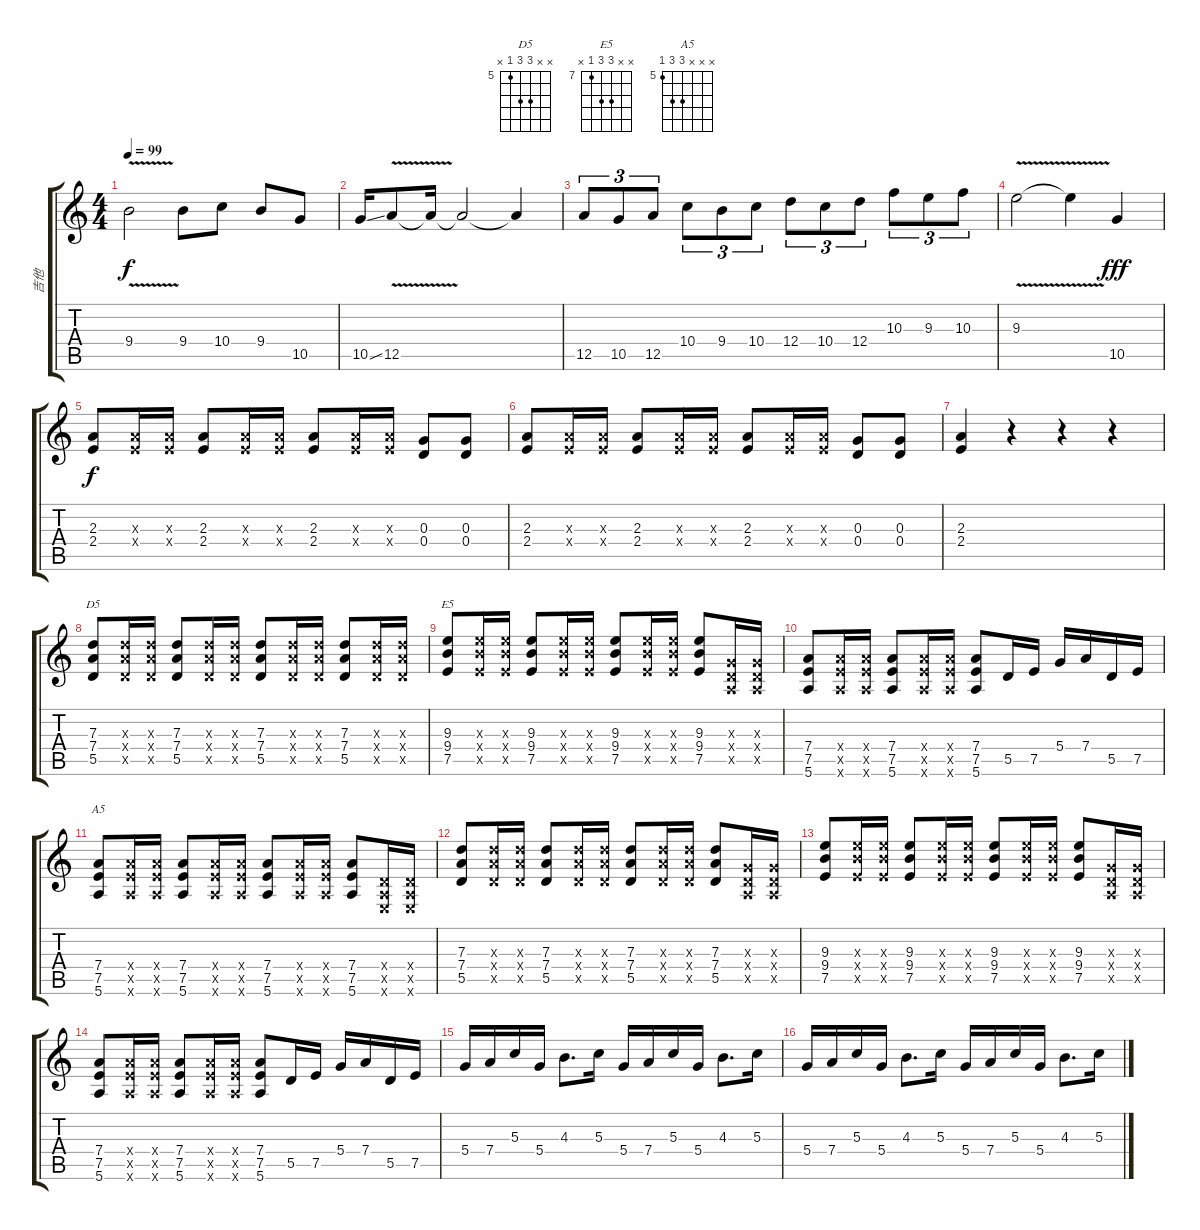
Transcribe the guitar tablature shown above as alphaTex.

\track ("吉他" "吉他") {instrument overdrivenguitar}
\staff {score tabs}
\tuning (E4 B3 G3 D3 A2 E2) {hide}
\chord ("D5" x x 7 7 5 x) {firstfret 5}
\chord ("E5" x x 9 9 7 x) {firstfret 7}
\chord ("A5" x x x 7 7 5) {firstfret 5}
\ts (4 4)
\tempo 99
\clef g2
\ks c
9.4{v}.2{dy f volume 10} 9.4.8 10.4.8 9.4.8 10.5.8 |
10.5{ss}.16 12.5{v}.8 12.5{t}.16 12.5{t}.2 12.5{t}.4 |
12.5.8{tu (3 2)} 10.5.8{tu (3 2)} 12.5.8{tu (3 2)} 10.4.8{tu (3 2)} 9.4.8{tu (3 2)} 10.4.8{tu (3 2)} 12.4.8{tu (3 2)} 10.4.8{tu (3 2)} 12.4.8{tu (3 2)} 10.3.8{tu (3 2)} 9.3.8{tu (3 2)} 10.3.8{tu (3 2)} |
9.3{v}.2 9.3{t}.4 10.5.4{dy fff} |
(2.3 2.4).8{dy f volume 11} (2.3{x} 2.4{x}).16 (2.3{x} 2.4{x}).16 (2.3 2.4).8 (2.3{x} 2.4{x}).16 (2.3{x} 2.4{x}).16 (2.3 2.4).8 (2.3{x} 2.4{x}).16 (2.3{x} 2.4{x}).16 (0.3 0.4).8 (0.3 0.4).8 |
(2.3 2.4).8 (2.3{x} 2.4{x}).16 (2.3{x} 2.4{x}).16 (2.3 2.4).8 (2.3{x} 2.4{x}).16 (2.3{x} 2.4{x}).16 (2.3 2.4).8 (2.3{x} 2.4{x}).16 (2.3{x} 2.4{x}).16 (0.3 0.4).8 (0.3 0.4).8 |
(2.3 2.4).4 r.4 r.4 r.4 |
(7.3 7.4 5.5).8{ch "D5" volume 11} (7.3{x} 7.4{x} 5.5{x}).16 (7.3{x} 7.4{x} 5.5{x}).16 (7.3 7.4 5.5).8 (7.3{x} 7.4{x} 5.5{x}).16 (7.3{x} 7.4{x} 5.5{x}).16 (7.3 7.4 5.5).8 (7.3{x} 7.4{x} 5.5{x}).16 (7.3{x} 7.4{x} 5.5{x}).16 (7.3 7.4 5.5).8 (7.3{x} 7.4{x} 5.5{x}).16 (7.3{x} 7.4{x} 5.5{x}).16 |
(9.3 9.4 7.5).8{ch "E5"} (9.3{x} 9.4{x} 7.5{x}).16 (9.3{x} 9.4{x} 7.5{x}).16 (9.3 9.4 7.5).8 (9.3{x} 9.4{x} 7.5{x}).16 (9.3{x} 9.4{x} 7.5{x}).16 (9.3 9.4 7.5).8 (9.3{x} 9.4{x} 7.5{x}).16 (9.3{x} 9.4{x} 7.5{x}).16 (9.3 9.4 7.5).8 (0.3{x} 0.4{x} 0.5{x}).16 (0.3{x} 0.4{x} 0.5{x}).16 |
(7.4 7.5 5.6).8 (7.4{x} 7.5{x} 5.6{x}).16 (7.4{x} 7.5{x} 5.6{x}).16 (7.4 7.5 5.6).8 (7.4{x} 7.5{x} 5.6{x}).16 (7.4{x} 7.5{x} 5.6{x}).16 (7.4 7.5 5.6).8{volume 14} 5.5.16 7.5.16 5.4.16 7.4.16 5.5.16 7.5.16 |
(7.4 7.5 5.6).8{ch "A5" volume 12} (7.4{x} 7.5{x} 5.6{x}).16 (7.4{x} 7.5{x} 5.6{x}).16 (7.4 7.5 5.6).8 (7.4{x} 7.5{x} 5.6{x}).16 (7.4{x} 7.5{x} 5.6{x}).16 (7.4 7.5 5.6).8 (7.4{x} 7.5{x} 5.6{x}).16 (7.4{x} 7.5{x} 5.6{x}).16 (7.4 7.5 5.6).8 (0.4{x} 0.5{x} 0.6{x}).16 (0.4{x} 0.5{x} 0.6{x}).16 |
(7.3 7.4 5.5).8 (7.3{x} 7.4{x} 5.5{x}).16 (7.3{x} 7.4{x} 5.5{x}).16 (7.3 7.4 5.5).8 (7.3{x} 7.4{x} 5.5{x}).16 (7.3{x} 7.4{x} 5.5{x}).16 (7.3 7.4 5.5).8 (7.3{x} 7.4{x} 5.5{x}).16 (7.3{x} 7.4{x} 5.5{x}).16 (7.3 7.4 5.5).8 (0.3{x} 0.4{x} 0.5{x}).16 (0.3{x} 0.4{x} 0.5{x}).16 |
(9.3 9.4 7.5).8 (9.3{x} 9.4{x} 7.5{x}).16 (9.3{x} 9.4{x} 7.5{x}).16 (9.3 9.4 7.5).8 (9.3{x} 9.4{x} 7.5{x}).16 (9.3{x} 9.4{x} 7.5{x}).16 (9.3 9.4 7.5).8 (9.3{x} 9.4{x} 7.5{x}).16 (9.3{x} 9.4{x} 7.5{x}).16 (9.3 9.4 7.5).8 (0.3{x} 0.4{x} 0.5{x}).16 (0.3{x} 0.4{x} 0.5{x}).16 |
(7.4 7.5 5.6).8 (7.4{x} 7.5{x} 5.6{x}).16 (7.4{x} 7.5{x} 5.6{x}).16 (7.4 7.5 5.6).8 (7.4{x} 7.5{x} 5.6{x}).16 (7.4{x} 7.5{x} 5.6{x}).16 (7.4 7.5 5.6).8{volume 14} 5.5.16 7.5.16 5.4.16 7.4.16 5.5.16 7.5.16 |
5.4.16{volume 8} 7.4.16 5.3.16 5.4.16 4.3.8{d} 5.3.16 5.4.16 7.4.16 5.3.16 5.4.16 4.3.8{d} 5.3.16 |
5.4.16 7.4.16 5.3.16 5.4.16 4.3.8{d} 5.3.16 5.4.16 7.4.16 5.3.16 5.4.16 4.3.8{d} 5.3.16
